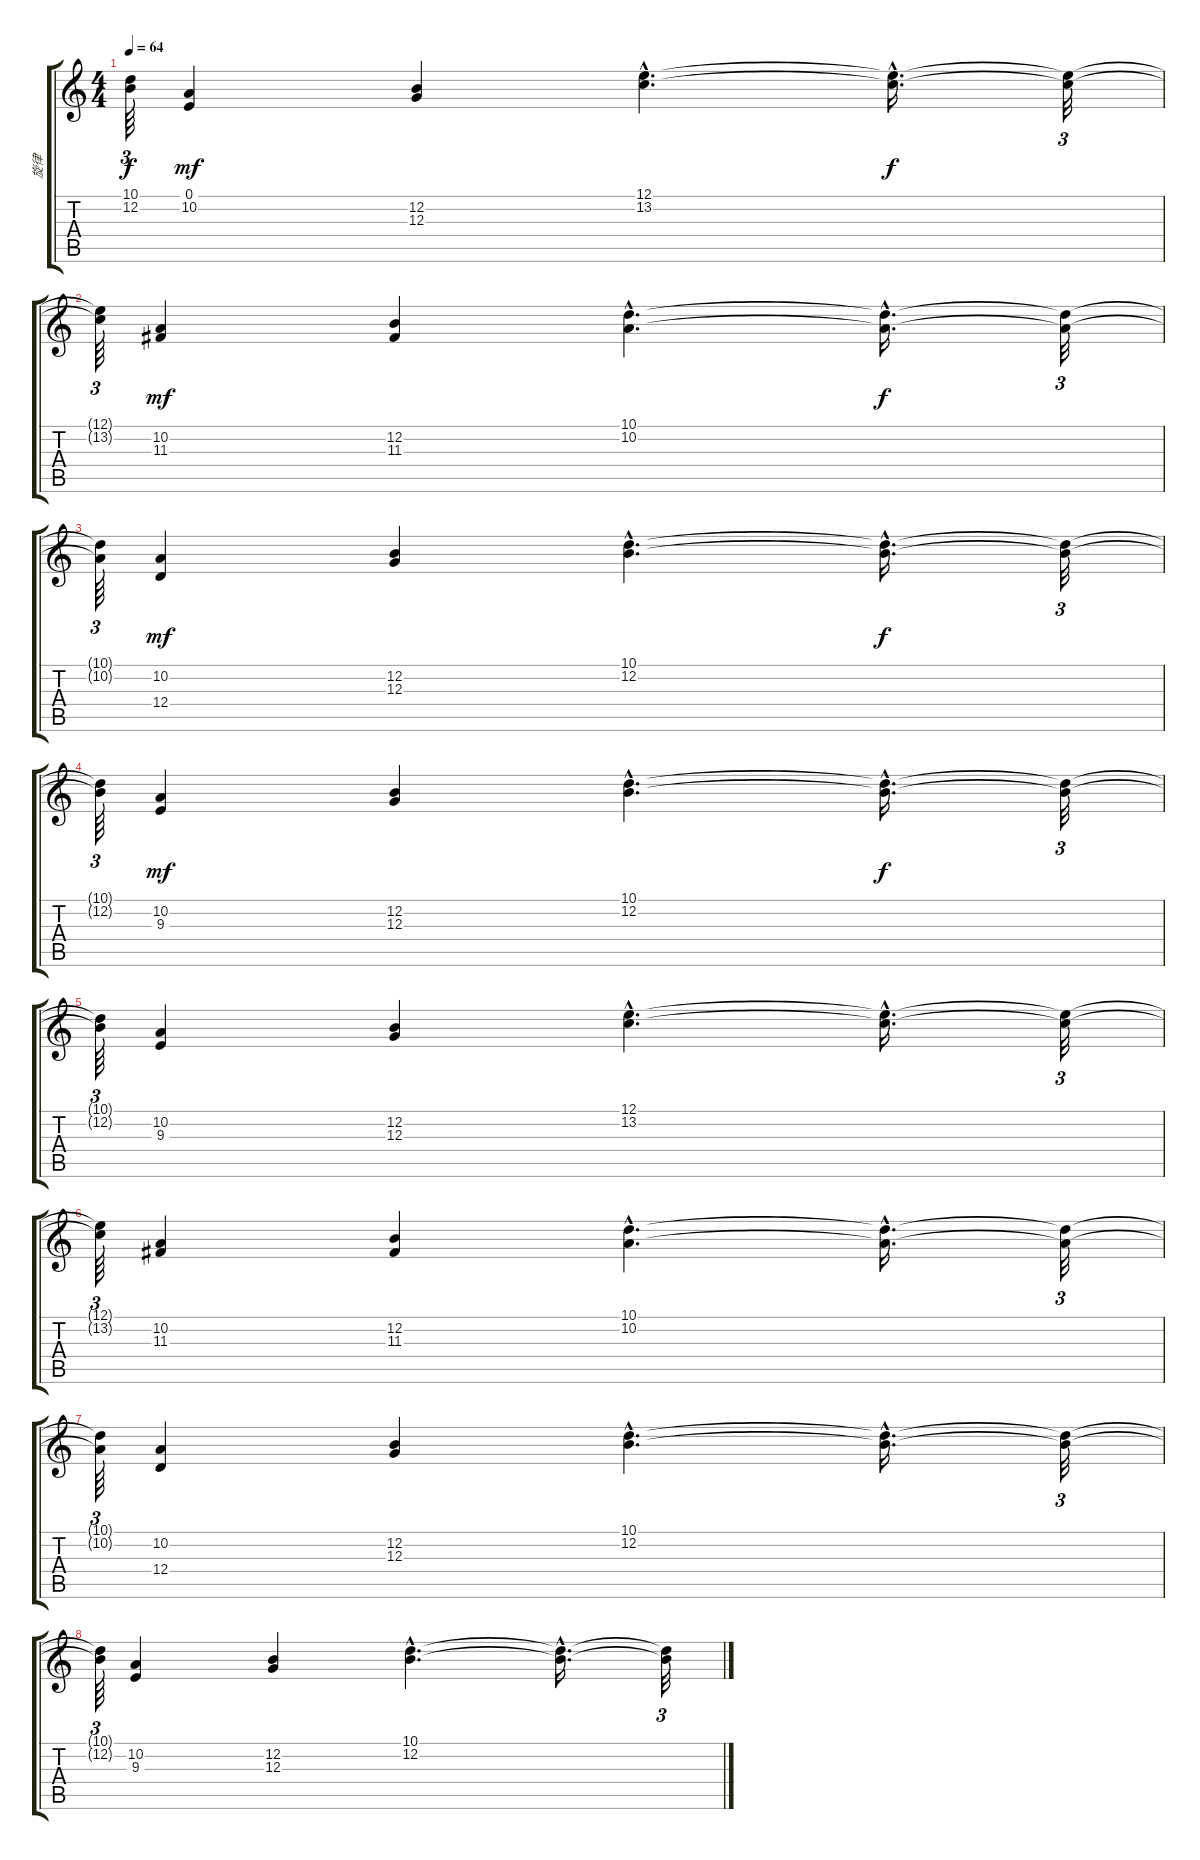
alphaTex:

\track ("旋律" "旋律") {instrument altosax}
\staff {score tabs}
\tuning (E4 B3 G3 D3 A2 E2) {hide}
\ts (4 4)
\tempo 64
\clef g2
\ks c
(10.1{t} 12.2{t}).64{tu (3 2) dy f} (0.1 10.2).4{dy mf} (12.2 12.3).4 (12.1{hac} 13.2{hac}).4{d} (12.1{hac t} 13.2{hac t}).16{d dy f} (12.1{t} 13.2{t}).32{tu (3 2)} |
(12.1{t} 13.2{t}).64{tu (3 2)} (10.2 11.3).4{dy mf} (12.2 11.3).4 (10.1{hac} 10.2{hac}).4{d} (10.1{hac t} 10.2{hac t}).16{d dy f} (10.1{t} 10.2{t}).32{tu (3 2)} |
(10.1{t} 10.2{t}).64{tu (3 2)} (10.2 12.4).4{dy mf} (12.2 12.3).4 (10.1{hac} 12.2{hac}).4{d} (10.1{hac t} 12.2{hac t}).16{d dy f} (10.1{t} 12.2{t}).32{tu (3 2)} |
(10.1{t} 12.2{t}).64{tu (3 2)} (10.2 9.3).4{dy mf} (12.2 12.3).4 (10.1{hac} 12.2{hac}).4{d} (10.1{hac t} 12.2{hac t}).16{d dy f} (10.1{t} 12.2{t}).32{tu (3 2)} |
(10.1{t} 12.2{t}).64{tu (3 2)} (10.2 9.3).4 (12.2 12.3).4 (12.1{hac} 13.2{hac}).4{d} (12.1{hac t} 13.2{hac t}).16{d} (12.1{t} 13.2{t}).32{tu (3 2)} |
(12.1{t} 13.2{t}).64{tu (3 2)} (10.2 11.3).4 (12.2 11.3).4 (10.1{hac} 10.2{hac}).4{d} (10.1{hac t} 10.2{hac t}).16{d} (10.1{t} 10.2{t}).32{tu (3 2)} |
(10.1{t} 10.2{t}).64{tu (3 2)} (10.2 12.4).4 (12.2 12.3).4 (10.1{hac} 12.2{hac}).4{d} (10.1{hac t} 12.2{hac t}).16{d} (10.1{t} 12.2{t}).32{tu (3 2)} |
(10.1{t} 12.2{t}).64{tu (3 2)} (10.2 9.3).4 (12.2 12.3).4 (10.1{hac} 12.2{hac}).4{d} (10.1{hac t} 12.2{hac t}).16{d} (10.1{t} 12.2{t}).32{tu (3 2)}
